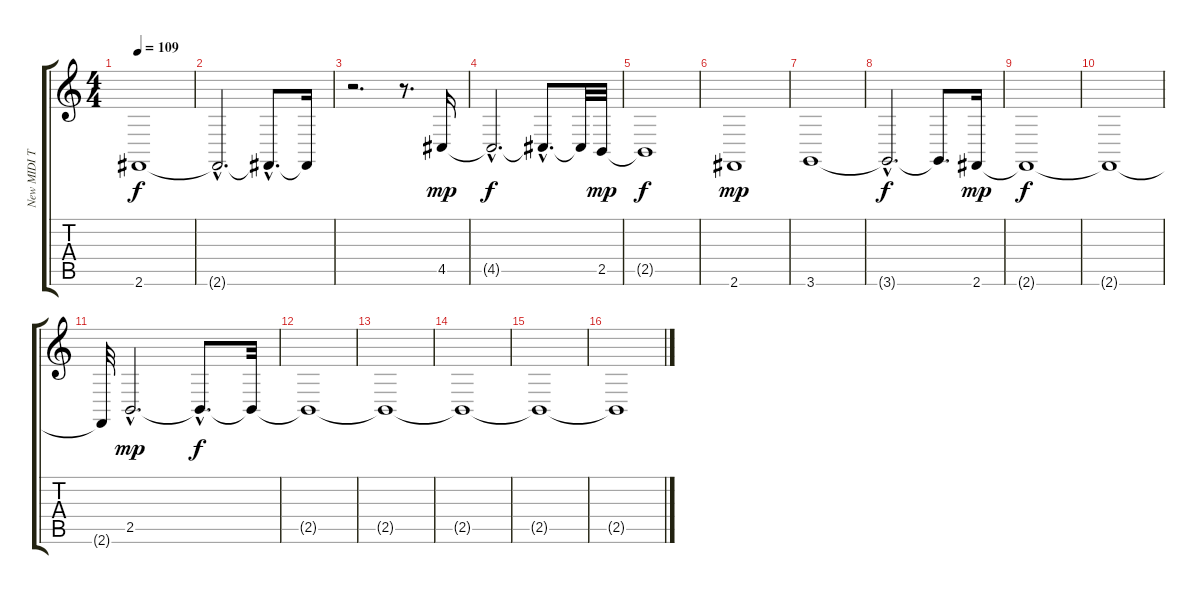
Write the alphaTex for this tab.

\track ("New MIDI Track" "New MIDI T") {instrument fx7echoes}
\staff {score tabs}
\tuning (E4 B3 G3 D3 A2 E2) {hide}
\ts (4 4)
\tempo 109
\clef g2
\ks c
2.6{t}.1{dy f} |
2.6{hac t}.2{d} 2.6{hac t}.8{d} 2.6{t}.16 |
r.2{d} r.8{d} 4.5.16{dy mp} |
4.5{hac t}.2{d dy f} 4.5{hac t}.8{d} 4.5{t}.32 2.5.32{dy mp} |
2.5{t}.1{dy f} |
2.6.1{dy mp} |
3.6.1 |
3.6{hac t}.2{d dy f} 3.6{t}.8{d} 2.6.16{dy mp} |
2.6{t}.1{dy f} |
2.6{t}.1 |
2.6{t}.32 2.5{hac}.2{d dy mp} 2.5{hac t}.8{d dy f} 2.5{t}.32 |
2.5{t}.1 |
2.5{t}.1 |
2.5{t}.1 |
2.5{t}.1 |
2.5{t}.1
